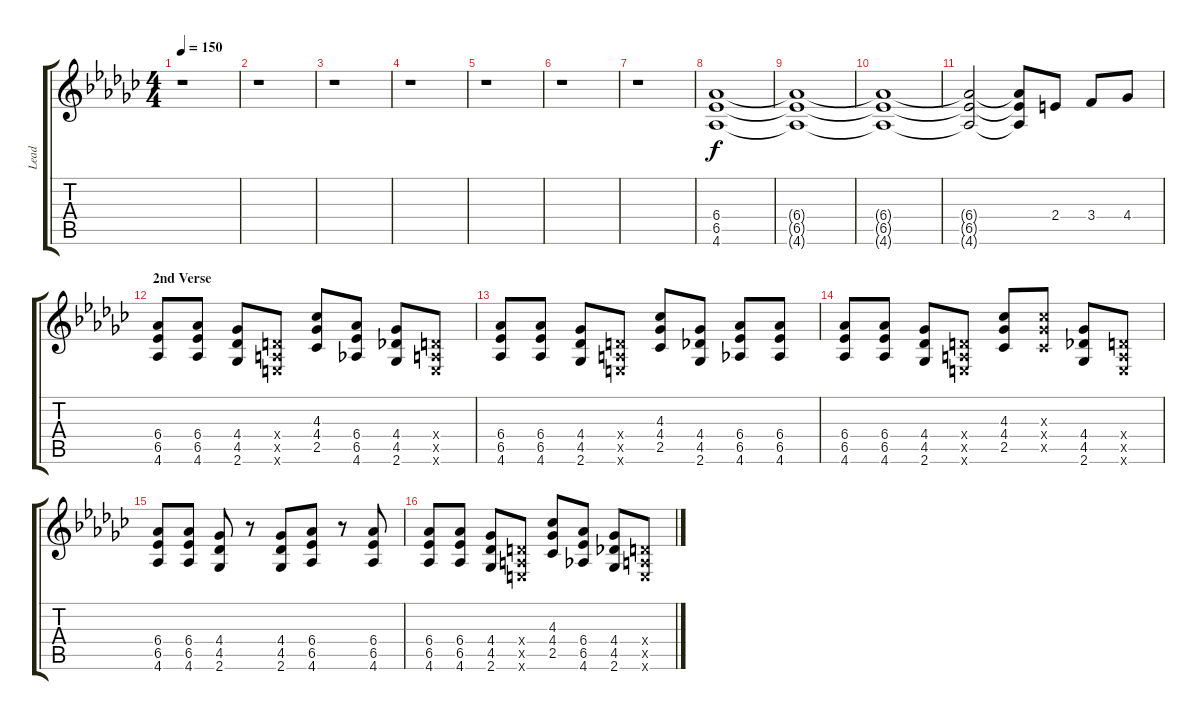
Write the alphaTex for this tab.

\track ("Lead" "Lead") {instrument distortionguitar}
\staff {score tabs}
\tuning (E4 B3 G3 D3 A2 E2) {hide}
\ts (4 4)
\tempo 150
\clef g2
\ks gb
r.1{dy mf} |
r.1 |
r.1 |
r.1 |
r.1 |
r.1 |
r.1 |
(6.4 6.5 4.6).1{dy f} |
(6.4{t} 6.5{t} 4.6{t}).1 |
(6.4{t} 6.5{t} 4.6{t}).1 |
(6.4{t} 6.5{t} 4.6{t}).2 (6.4{t} 6.5{t} 4.6{t}).8 2.4.8 3.4.8 4.4.8 |
\section ("" "2nd Verse")
(6.4 6.5 4.6).8{volume 9} (6.4 6.5 4.6).8 (4.4 4.5 2.6).8 (0.4{x} 0.5{x} 0.6{x}).8 (4.3 4.4 2.5).8 (6.4 6.5 4.6).8 (4.4 4.5 2.6).8 (0.4{x} 0.5{x} 0.6{x}).8 |
(6.4 6.5 4.6).8 (6.4 6.5 4.6).8 (4.4 4.5 2.6).8 (0.4{x} 0.5{x} 0.6{x}).8 (4.3 4.4 2.5).8 (4.4 4.5 2.6).8 (6.4 6.5 4.6).8 (6.4 6.5 4.6).8 |
(6.4 6.5 4.6).8 (6.4 6.5 4.6).8 (4.4 4.5 2.6).8 (0.4{x} 0.5{x} 0.6{x}).8 (4.3 4.4 2.5).8 (4.3{x} 4.4{x} 2.5{x}).8 (4.4 4.5 2.6).8 (0.4{x} 0.5{x} 0.6{x}).8 |
(6.4 6.5 4.6).8 (6.4 6.5 4.6).8 (4.4 4.5 2.6).8 r.8 (4.4 4.5 2.6).8 (6.4 6.5 4.6).8 r.8 (6.4 6.5 4.6).8 |
(6.4 6.5 4.6).8 (6.4 6.5 4.6).8 (4.4 4.5 2.6).8 (0.4{x} 0.5{x} 0.6{x}).8 (4.3 4.4 2.5).8 (6.4 6.5 4.6).8 (4.4 4.5 2.6).8 (0.4{x} 0.5{x} 0.6{x}).8
